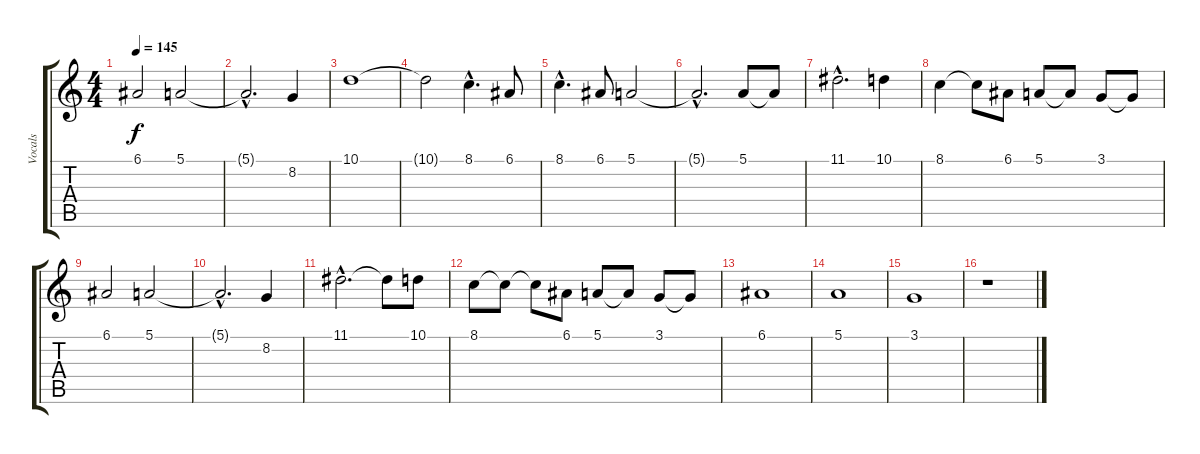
\track ("Vocals" "Vocals") {instrument lead6voice}
\staff {score tabs}
\tuning (E4 B3 G3 D3 A2 E2) {hide}
\ts (4 4)
\tempo 145
\clef g2
\ks c
6.1.2{dy f} 5.1.2 |
5.1{hac t}.2{d} 8.2.4 |
10.1.1 |
10.1{t}.2 8.1{hac}.4{d} 6.1.8 |
8.1{hac}.4{d} 6.1.8 5.1.2 |
5.1{hac t}.2{d} 5.1.8 5.1{t}.8 |
11.1{hac}.2{d} 10.1.4 |
8.1.4 8.1{t}.8 6.1.8 5.1.8 5.1{t}.8 3.1.8 3.1{t}.8 |
6.1.2 5.1.2 |
5.1{hac t}.2{d} 8.2.4 |
11.1{hac}.2{d} 11.1{t}.8 10.1.8 |
8.1.8 8.1{t}.8 8.1{t}.8 6.1.8 5.1.8 5.1{t}.8 3.1.8 3.1{t}.8 |
6.1.1 |
5.1.1 |
3.1.1 |
r.1
